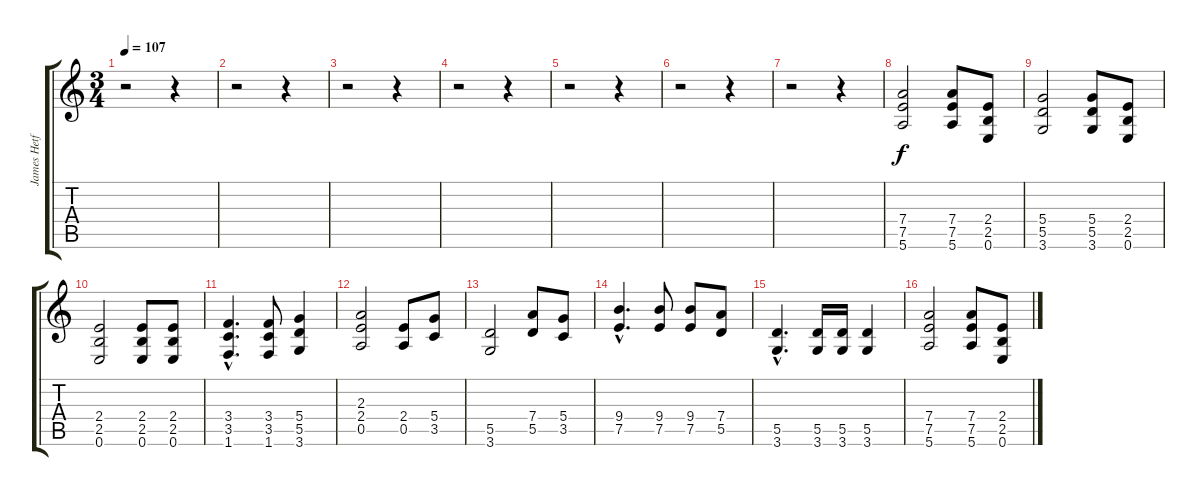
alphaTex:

\track ("James Hetfield" "James Hetf") {instrument distortionguitar}
\staff {score tabs}
\tuning (E4 B3 G3 D3 A2 E2) {hide}
\ts (3 4)
\tempo 107
\clef g2
\ks c
r.2{dy f} r.4 |
r.2 r.4 |
r.2 r.4 |
r.2 r.4 |
r.2 r.4 |
r.2 r.4 |
r.2 r.4 |
(7.4 7.5 5.6).2 (7.4 7.5 5.6).8 (2.4 2.5 0.6).8 |
(5.4 5.5 3.6).2 (5.4 5.5 3.6).8 (2.4 2.5 0.6).8 |
(2.4 2.5 0.6).2 (2.4 2.5 0.6).8 (2.4 2.5 0.6).8 |
(3.4{hac} 3.5{hac} 1.6{hac}).4{d} (3.4 3.5 1.6).8 (5.4 5.5 3.6).4 |
(2.3 2.4 0.5).2 (2.4 0.5).8 (5.4 3.5).8 |
(5.5 3.6).2 (7.4 5.5).8 (5.4 3.5).8 |
(9.4{hac} 7.5{hac}).4{d} (9.4 7.5).8 (9.4 7.5).8 (7.4 5.5).8 |
(5.5{hac} 3.6{hac}).4{d} (5.5 3.6).16 (5.5 3.6).16 (5.5 3.6).4 |
(7.4 7.5 5.6).2 (7.4 7.5 5.6).8 (2.4 2.5 0.6).8
